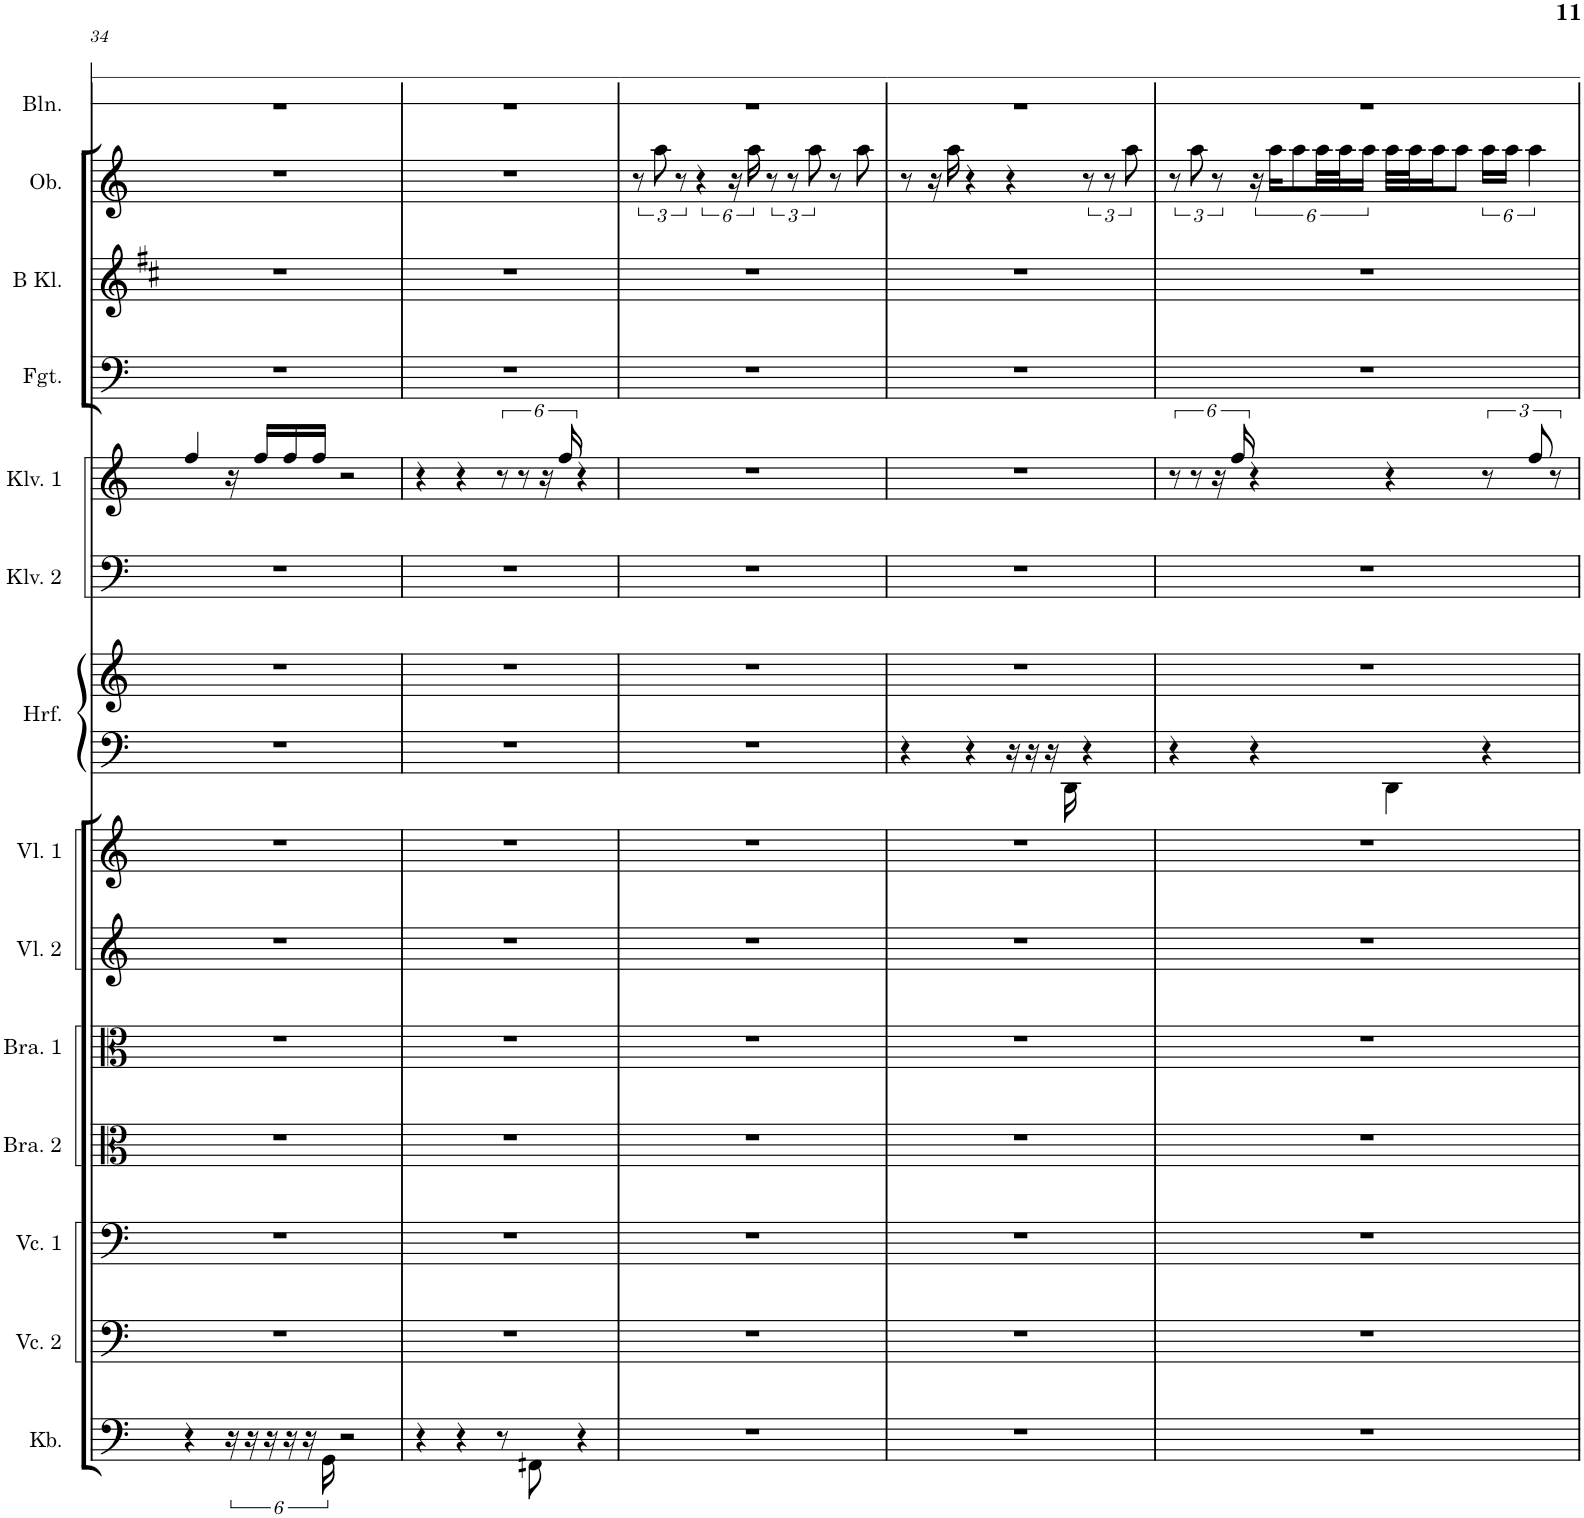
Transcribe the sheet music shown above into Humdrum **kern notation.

**kern	**kern	**kern	**kern	**kern	**kern	**kern	**kern	**kern	**kern	**kern	**kern	**kern	**kern	**kern
*part13	*part12	*part11	*part10	*part9	*part8	*part7	*part6	*part6	*part5	*part5	*part4	*part3	*part2	*part1
*staff15	*staff14	*staff13	*staff12	*staff11	*staff10	*staff9	*staff8	*staff7	*staff6	*staff5	*staff4	*staff3	*staff2	*staff1
*I"Kontrabass	*I"Violoncello 2	*I"Violoncello 1	*I"Bratsche 2	*I"Bratsche 1	*I"Violine 2	*I"Violine 1	*I"Harfe	*	*I"Klavier 1	*	*I"Fagott	*I"Klarinette in B	*I"Oboe	*I"atmen
*I'Kb.	*I'Vc. 2	*I'Vc. 1	*I'Bra. 2	*I'Bra. 1	*I'Vl. 2	*I'Vl. 1	*I'Hrf.	*	*I'Klv. 1	*	*I'Fgt.	*	*I'Ob.	*
!!LO:PB:g=z
*clefF4	*clefF4	*clefF4	*clefC3	*clefC3	*clefG2	*clefG2	*clefF4	*clefG2	*clefF4	*clefG2	*clefF4	*clefG2	*clefG2	*clefG2
*Trd7c12	*	*	*	*	*	*	*	*	*	*	*	*Trd1c2	*	*
*k[]	*k[]	*k[]	*k[]	*k[]	*k[]	*k[]	*k[]	*k[]	*k[]	*k[]	*k[]	*k[f#c#]	*k[]	*k[]
*M4/4	*M4/4	*M4/4	*M4/4	*M4/4	*M4/4	*M4/4	*M4/4	*M4/4	*M4/4	*M4/4	*M4/4	*M4/4	*M4/4	*M4/4
=34	=34	=34	=34	=34	=34	=34	=34	=34	=34	=34	=34	=34	=34	=34
4r	1r	1r	1r	1r	1r	1r	1r	1r	1r	4ff/	1r	1r	1r	4ff
24r	.	.	.	.	.	.	.	.	.	16r	.	.	.	4ryy
24r	.	.	.	.	.	.	.	.	.	.	.	.	.	.
.	.	.	.	.	.	.	.	.	.	16ff/LL	.	.	.	.
24r	.	.	.	.	.	.	.	.	.	.	.	.	.	.
24r	.	.	.	.	.	.	.	.	.	16ff/	.	.	.	.
24r	.	.	.	.	.	.	.	.	.	.	.	.	.	.
.	.	.	.	.	.	.	.	.	.	16ff/JJ	.	.	.	.
24GG\	.	.	.	.	.	.	.	.	.	.	.	.	.	.
2r	.	.	.	.	.	.	.	.	.	2r	.	.	.	2ryy
=35-	=35-	=35-	=35-	=35-	=35-	=35-	=35-	=35-	=35-	=35-	=35-	=35-	=35-	=35-
4r	1r	1r	1r	1r	1r	1r	1r	1r	1r	4r	1r	1r	1r	4ff
4r	.	.	.	.	.	.	.	.	.	4r	.	.	.	4ryy
8r	.	.	.	.	.	.	.	.	.	12r	.	.	.	2ryy
.	.	.	.	.	.	.	.	.	.	12r	.	.	.	.
8FFn\	.	.	.	.	.	.	.	.	.	.	.	.	.	.
.	.	.	.	.	.	.	.	.	.	24r	.	.	.	.
.	.	.	.	.	.	.	.	.	.	24ff/	.	.	.	.
4r	.	.	.	.	.	.	.	.	.	4r	.	.	.	.
=36-	=36-	=36-	=36-	=36-	=36-	=36-	=36-	=36-	=36-	=36-	=36-	=36-	=36-	=36-
1r	1r	1r	1r	1r	1r	1r	1r	1r	1r	1r	1r	1r	12r	4ff
.	.	.	.	.	.	.	.	.	.	.	.	.	12aa\	.
.	.	.	.	.	.	.	.	.	.	.	.	.	12r	.
.	.	.	.	.	.	.	.	.	.	.	.	.	6r	4ryy
.	.	.	.	.	.	.	.	.	.	.	.	.	24r	.
.	.	.	.	.	.	.	.	.	.	.	.	.	24aa\	.
.	.	.	.	.	.	.	.	.	.	.	.	.	12r	2ryy
.	.	.	.	.	.	.	.	.	.	.	.	.	12r	.
.	.	.	.	.	.	.	.	.	.	.	.	.	12aa\	.
.	.	.	.	.	.	.	.	.	.	.	.	.	8r	.
.	.	.	.	.	.	.	.	.	.	.	.	.	8aa\	.
=37-	=37-	=37-	=37-	=37-	=37-	=37-	=37-	=37-	=37-	=37-	=37-	=37-	=37-	=37-
1r	1r	1r	1r	1r	1r	1r	4r	1r	1r	1r	1r	1r	8r	4ff
.	.	.	.	.	.	.	.	.	.	.	.	.	16r	.
.	.	.	.	.	.	.	.	.	.	.	.	.	16aa\	.
.	.	.	.	.	.	.	4r	.	.	.	.	.	4r	4ryy
.	.	.	.	.	.	.	16r	.	.	.	.	.	4r	2ryy
.	.	.	.	.	.	.	16r	.	.	.	.	.	.	.
.	.	.	.	.	.	.	16r	.	.	.	.	.	.	.
.	.	.	.	.	.	.	16DD\	.	.	.	.	.	.	.
.	.	.	.	.	.	.	4r	.	.	.	.	.	12r	.
.	.	.	.	.	.	.	.	.	.	.	.	.	12r	.
.	.	.	.	.	.	.	.	.	.	.	.	.	12aa\	.
=38-	=38-	=38-	=38-	=38-	=38-	=38-	=38-	=38-	=38-	=38-	=38-	=38-	=38-	=38-
1r	1r	1r	1r	1r	1r	1r	4r	1r	1r	12r	1r	1r	12r	4ff
.	.	.	.	.	.	.	.	.	.	12r	.	.	12aa\	.
.	.	.	.	.	.	.	.	.	.	24r	.	.	12r	.
.	.	.	.	.	.	.	.	.	.	24ff/	.	.	.	.
.	.	.	.	.	.	.	4r	.	.	4r	.	.	24r	4ryy
.	.	.	.	.	.	.	.	.	.	.	.	.	24aa\KL	.
.	.	.	.	.	.	.	.	.	.	.	.	.	12aa\	.
.	.	.	.	.	.	.	.	.	.	.	.	.	48aa\LL	.
.	.	.	.	.	.	.	.	.	.	.	.	.	48aa\J	.
.	.	.	.	.	.	.	.	.	.	.	.	.	24aa\JJ	.
.	.	.	.	.	.	.	4DD\	.	.	4r	.	.	32aa\LLL	2ryy
.	.	.	.	.	.	.	.	.	.	.	.	.	32aa\J	.
.	.	.	.	.	.	.	.	.	.	.	.	.	16aa\J	.
.	.	.	.	.	.	.	.	.	.	.	.	.	8aa\J	.
.	.	.	.	.	.	.	4r	.	.	12r	.	.	24aa\LL	.
.	.	.	.	.	.	.	.	.	.	.	.	.	24aa\JJ	.
.	.	.	.	.	.	.	.	.	.	12ff/	.	.	6aa\	.
.	.	.	.	.	.	.	.	.	.	12r	.	.	.	.
=-	=-	=-	=-	=-	=-	=-	=-	=-	=-	=-	=-	=-	=-	=-
*-	*-	*-	*-	*-	*-	*-	*-	*-	*-	*-	*-	*-	*-	*-
